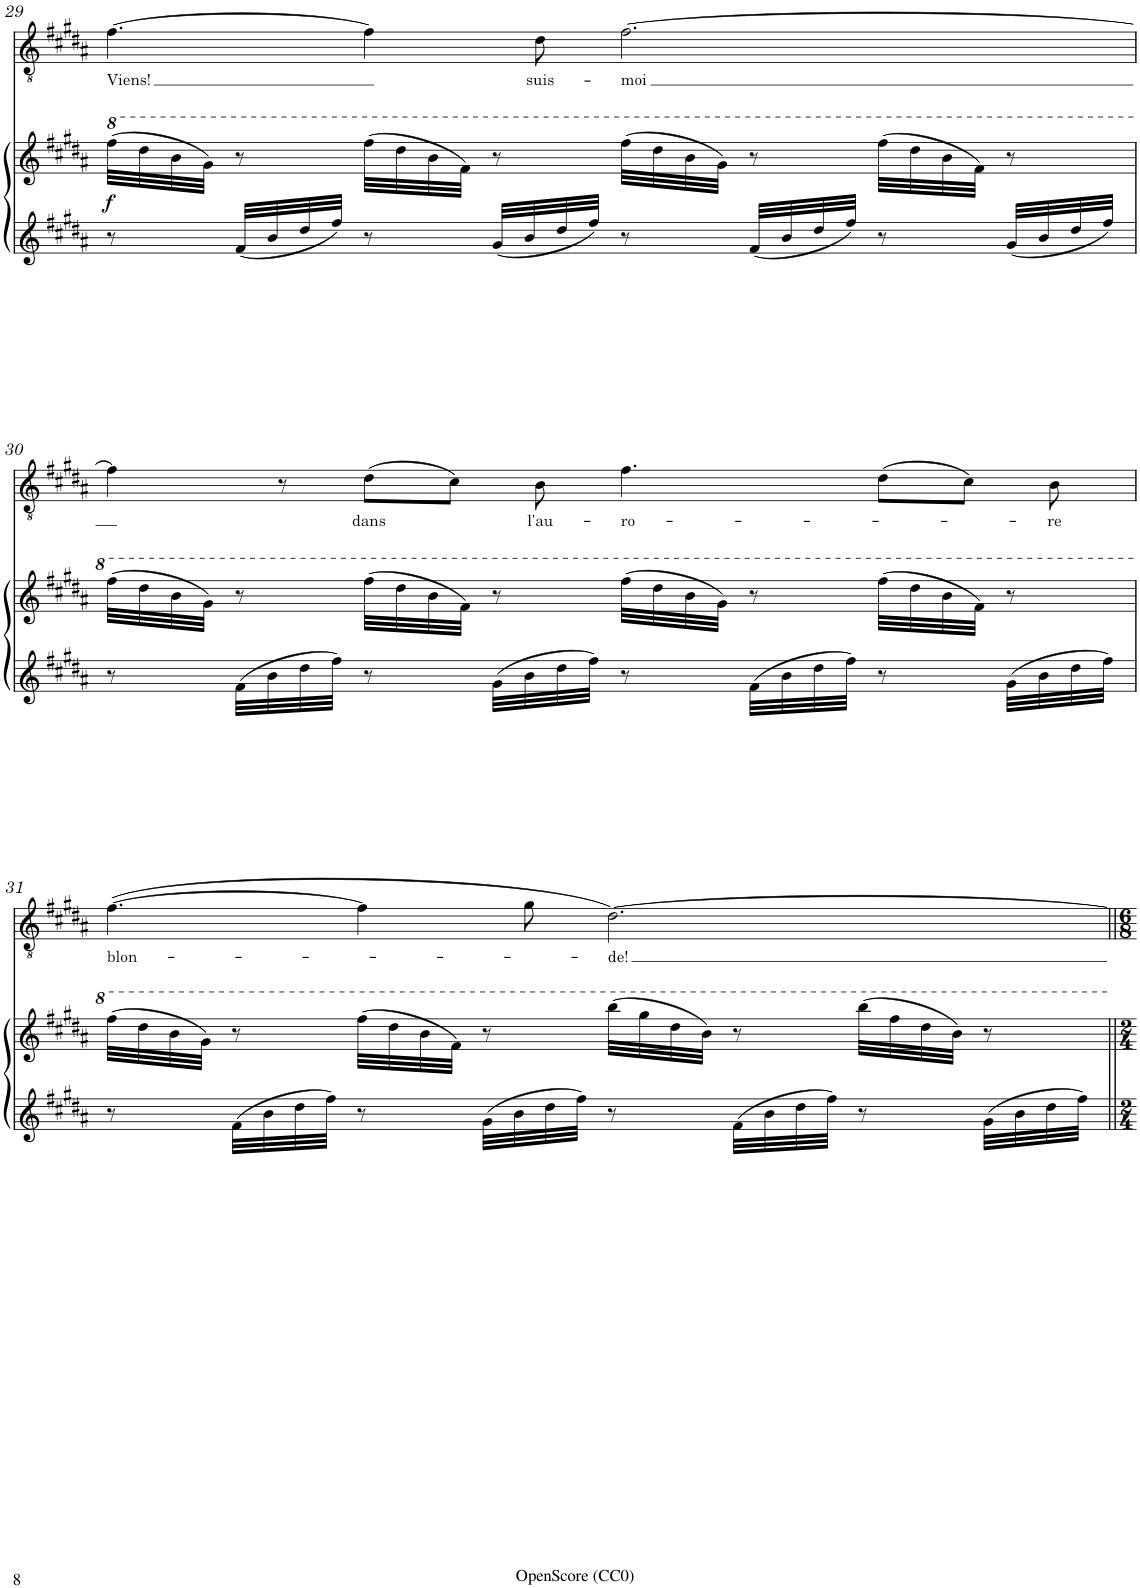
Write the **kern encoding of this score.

**kern	**kern	**dynam	**kern	**text	**kern
*part3	*part3	*part3	*part2	*part2	*part1
*staff4	*staff3	*staff3/4	*staff2	*staff2	*staff1
*I"Piano	*	*	*I"Tenor	*	*I"Contralto
*I'Pno	*	*	*	*	*
!!LO:PB:g=z
*clefG2	*clefG2	*	*clefGv2	*	*clefGv2
*k[f#c#g#d#a#]	*k[f#c#g#d#a#]	*	*k[f#c#g#d#a#]	*	*k[f#c#g#d#a#]
*M4/4	*M4/4	*	*M12/8	*	*M12/8
=29	=29	=29	=29	=29	=29
!	!	!LO:DY:b	!	!LO:LY:b	!
8r	(32fff#\LLL	f	[4.f#\	Viens!	1.r
.	32ddd#\	.	.	.	.
.	32bb\	.	.	.	.
.	32gg#\JJJ)	.	.	.	.
32f#/LLL	8r	.	.	.	.
32b/	.	.	.	.	.
32dd#/	.	.	.	.	.
32ff#/JJJ	.	.	.	.	.
8r	(32fff#\LLL	.	.	.	.
.	32ddd#\	.	.	.	.
.	32bb\	.	.	.	.
.	32ff#\JJJ)	.	.	.	.
32g#/LLL	8r	.	4f#\]	.	.
32b/	.	.	.	.	.
32dd#/	.	.	.	.	.
32ff#/JJJ	.	.	.	.	.
8r	(32fff#\LLL	.	.	.	.
.	32ddd#\	.	.	.	.
.	32bb\	.	.	.	.
.	32gg#\JJJ)	.	.	.	.
!	!	!	!	!LO:LY:b	!
32f#/LLL	8r	.	8d#\	suis-	.
32b/	.	.	.	.	.
32dd#/	.	.	.	.	.
32ff#/JJJ	.	.	.	.	.
!	!	!	!	!LO:LY:b	!
8r	(32fff#\LLL	.	[2.f#\	-moi	.
.	32ddd#\	.	.	.	.
.	32bb\	.	.	.	.
.	32ff#\JJJ)	.	.	.	.
32g#/LLL	8r	.	.	.	.
32b/	.	.	.	.	.
32dd#/	.	.	.	.	.
32ff#/JJJ	.	.	.	.	.
2ryy	2ryy	.	.	.	.
!!LO:LB:g=z
=30	=30	=30	=30	=30	=30
8r	(32fff#\LLL	.	4f#\]	.	1.r
.	32ddd#\	.	.	.	.
.	32bb\	.	.	.	.
.	32gg#\JJJ)	.	.	.	.
32f#\LLL	8r	.	.	.	.
32b\	.	.	.	.	.
32dd#\	.	.	.	.	.
32ff#\JJJ	.	.	.	.	.
8r	(32fff#\LLL	.	8r	.	.
.	32ddd#\	.	.	.	.
.	32bb\	.	.	.	.
.	32ff#\JJJ)	.	.	.	.
!	!	!	!	!LO:LY:b	!
32g#\LLL	8r	.	(8d#\L	dans	.
32b\	.	.	.	.	.
32dd#\	.	.	.	.	.
32ff#\JJJ	.	.	.	.	.
8r	(32fff#\LLL	.	8c#\J)	.	.
.	32ddd#\	.	.	.	.
.	32bb\	.	.	.	.
.	32gg#\JJJ)	.	.	.	.
!	!	!	!	!LO:LY:b	!
32f#\LLL	8r	.	8B\	l'au-	.
32b\	.	.	.	.	.
32dd#\	.	.	.	.	.
32ff#\JJJ	.	.	.	.	.
!	!	!	!	!LO:LY:b	!
8r	(32fff#\LLL	.	4.f#\	-ro-	.
.	32ddd#\	.	.	.	.
.	32bb\	.	.	.	.
.	32ff#\JJJ)	.	.	.	.
32g#\LLL	8r	.	.	.	.
32b\	.	.	.	.	.
32dd#\	.	.	.	.	.
32ff#\JJJ	.	.	.	.	.
2ryy	2ryy	.	.	.	.
.	.	.	(8d#\L	.	.
.	.	.	8c#\J)	.	.
!	!	!	!	!LO:LY:b	!
.	.	.	8B\	-re	.
!!LO:LB:g=z
=31	=31	=31	=31	=31	=31
!	!	!	!	!LO:LY:b	!
8r	(32fff#\LLL	.	([4.f#\	blon-	1.r
.	32ddd#\	.	.	.	.
.	32bb\	.	.	.	.
.	32gg#\JJJ)	.	.	.	.
32f#\LLL	8r	.	.	.	.
32b\	.	.	.	.	.
32dd#\	.	.	.	.	.
32ff#\JJJ	.	.	.	.	.
8r	(32fff#\LLL	.	.	.	.
.	32ddd#\	.	.	.	.
.	32bb\	.	.	.	.
.	32ff#\JJJ)	.	.	.	.
32g#\LLL	8r	.	4f#\]	.	.
32b\	.	.	.	.	.
32dd#\	.	.	.	.	.
32ff#\JJJ	.	.	.	.	.
8r	(32bbb\LLL	.	.	.	.
.	32ggg#\	.	.	.	.
.	32ddd#\	.	.	.	.
.	32bb\JJJ)	.	.	.	.
32f#\LLL	8r	.	8g#\	.	.
32b\	.	.	.	.	.
32dd#\	.	.	.	.	.
32ff#\JJJ	.	.	.	.	.
!	!	!	!	!LO:LY:b	!
8r	(32bbb\LLL	.	[2.d#\)	-de!	.
.	32fff#\	.	.	.	.
.	32ddd#\	.	.	.	.
.	32bb\JJJ)	.	.	.	.
32g#\LLL	8r	.	.	.	.
32b\	.	.	.	.	.
32dd#\	.	.	.	.	.
32ff#\JJJ	.	.	.	.	.
2ryy	2ryy	.	.	.	.
=||	=||	=||	=||	=||	=||
*-	*-	*-	*-	*-	*-
